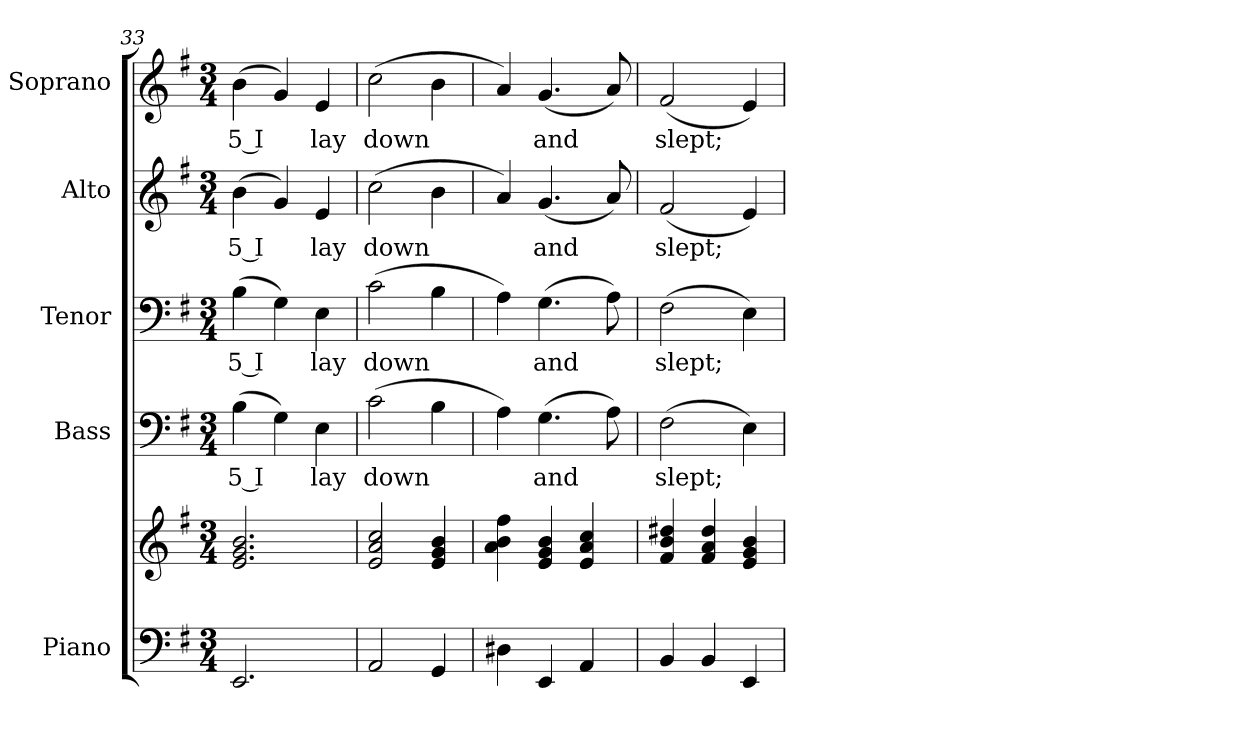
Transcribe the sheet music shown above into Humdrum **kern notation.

**kern	**kern	**kern	**text	**kern	**text	**kern	**text	**kern	**text
*part5	*part5	*part4	*part4	*part3	*part3	*part2	*part2	*part1	*part1
*staff6	*staff5	*staff4	*staff4	*staff3	*staff3	*staff2	*staff2	*staff1	*staff1
*I"Piano	*	*I"Bass	*	*I"Tenor	*	*I"Alto	*	*I"Soprano	*
*I'Pno.	*	*I'B.	*	*I'T.	*	*I'A.	*	*I'S.	*
!!LO:PB:g=z
*clefF4	*clefG2	*clefF4	*	*clefF4	*	*clefG2	*	*clefG2	*
*k[f#]	*k[f#]	*k[f#]	*	*k[f#]	*	*k[f#]	*	*k[f#]	*
*G:	*G:	*G:	*	*G:	*	*G:	*	*G:	*
*M3/4	*M3/4	*M3/4	*	*M3/4	*	*M3/4	*	*M3/4	*
=33	=33	=33	=33	=33	=33	=33	=33	=33	=33
!	!	!	!LO:LY:b:color=#000000	!	!	!	!	!	!
!	!	!	!	!	!LO:LY:b:color=#000000	!	!	!	!
!	!	!	!	!	!	!	!LO:LY:b:color=#000000	!	!
!	!	!	!	!	!	!	!	!	!LO:LY:b:color=#000000
2.EEi/	2.ei/ 2.gi 2.bi	(4Bi\	5 I	(4Bi\	5 I	(4bi\	5 I	(4bi\	5 I
.	.	4Gi\)	.	4Gi\)	.	4gi/)	.	4gi/)	.
!	!	!	!LO:LY:b:color=#000000	!	!	!	!	!	!
!	!	!	!	!	!LO:LY:b:color=#000000	!	!	!	!
!	!	!	!	!	!	!	!LO:LY:b:color=#000000	!	!
!	!	!	!	!	!	!	!	!	!LO:LY:b:color=#000000
.	.	4Ei\	lay	4Ei\	lay	4ei/	lay	4ei/	lay
=34	=34	=34	=34	=34	=34	=34	=34	=34	=34
!	!	!	!LO:LY:b:color=#000000	!	!	!	!	!	!
!	!	!	!	!	!LO:LY:b:color=#000000	!	!	!	!
!	!	!	!	!	!	!	!LO:LY:b:color=#000000	!	!
!	!	!	!	!	!	!	!	!	!LO:LY:b:color=#000000
2AAi/	2ei/ 2ai 2cci	(2ci\	down	(2ci\	down	(2cci\	down	(2cci\	down
4GGi/	4ei/ 4gi 4bi	4Bi\	.	4Bi\	.	4bi\	.	4bi\	.
=35	=35	=35	=35	=35	=35	=35	=35	=35	=35
4D#Xi\	4ai\ 4bi 4ff#i	4Ai\)	.	4Ai\)	.	4ai/)	.	4ai/)	.
!	!	!	!LO:LY:b:color=#000000	!	!	!	!	!	!
!	!	!	!	!	!LO:LY:b:color=#000000	!	!	!	!
!	!	!	!	!	!	!	!LO:LY:b:color=#000000	!	!
!	!	!	!	!	!	!	!	!	!LO:LY:b:color=#000000
4EEi/	4ei/ 4gi 4bi	(4.Gi\	and	(4.Gi\	and	(4.gi/	and	(4.gi/	and
4AAi/	4ei/ 4ai 4cci	.	.	.	.	.	.	.	.
.	.	8Ai\)	.	8Ai\)	.	8ai/)	.	8ai/)	.
=36	=36	=36	=36	=36	=36	=36	=36	=36	=36
!	!	!	!LO:LY:b:color=#000000	!	!	!	!	!	!
!	!	!	!	!	!LO:LY:b:color=#000000	!	!	!	!
!	!	!	!	!	!	!	!LO:LY:b:color=#000000	!	!
!	!	!	!	!	!	!	!	!	!LO:LY:b:color=#000000
4BBi/	4f#i/ 4bi 4dd#Xi	(2F#i\	slept;	(2F#i\	slept;	(2f#i/	slept;	(2f#i/	slept;
4BBi/	4f#i/ 4ai 4dd#i	.	.	.	.	.	.	.	.
4EEi/	4ei/ 4gi 4bi	4Ei\)	.	4Ei\)	.	4ei/)	.	4ei/)	.
=	=	=	=	=	=	=	=	=	=
*-	*-	*-	*-	*-	*-	*-	*-	*-	*-
